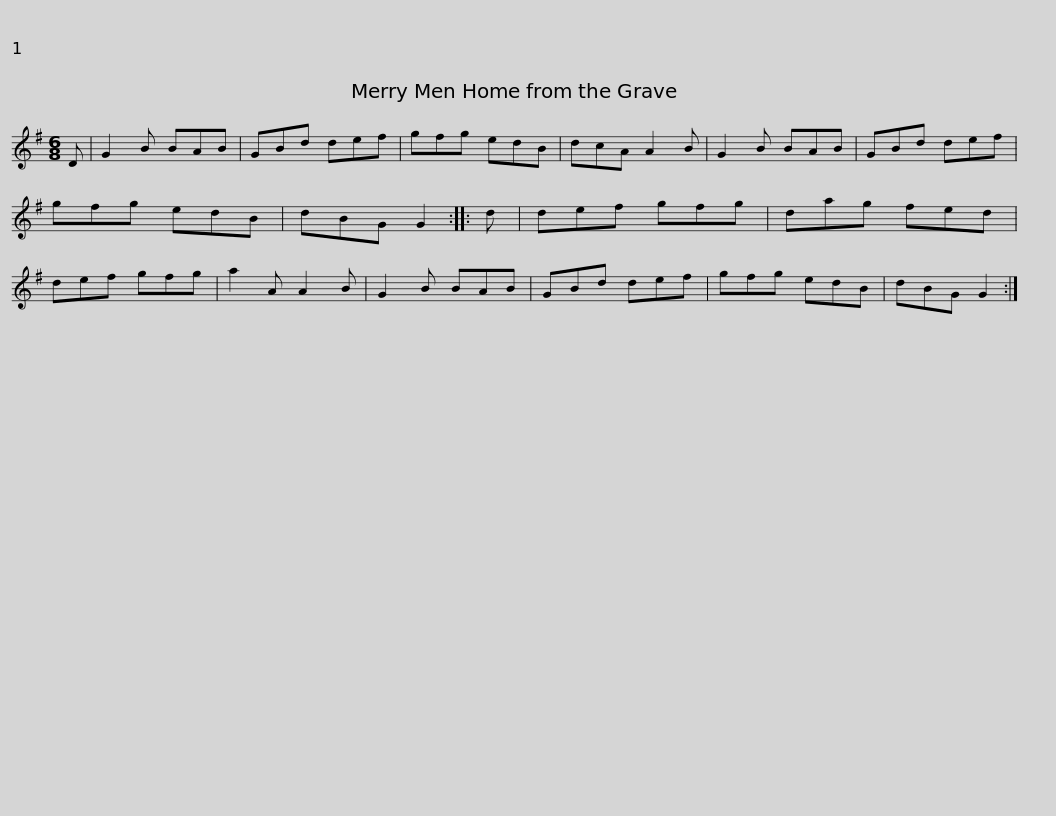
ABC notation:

X:1
L:1/8
M:6/8
I:linebreak $
K:none
V:1 treble transpose="8 "
V:1
[K:G] D | G2 B BAB | GBd def | gfg edB | dcA A2 B | %5
 G2 B BAB | GBd def | gfg edB |$ dBG G2 :: d | %10
 def gfg | dag fed | def gfg | a2 A A2 B | G2 B BAB | %15
 GBd def |$ gfg edB | dBG G2 :| %18
